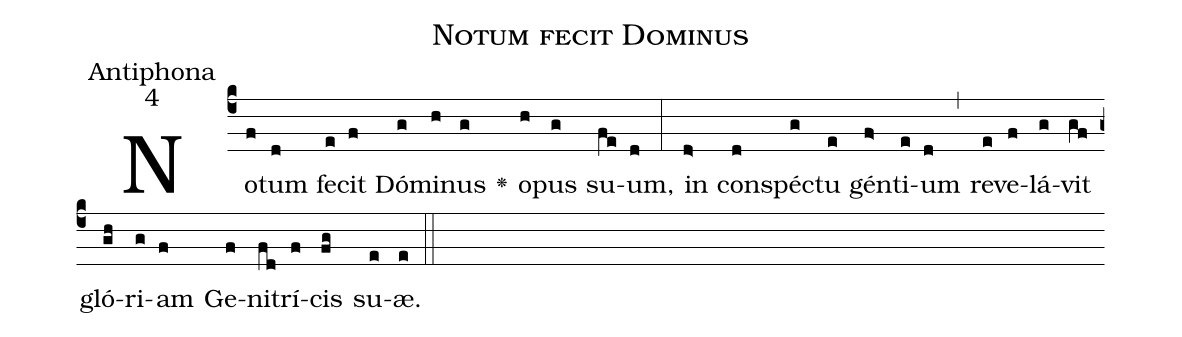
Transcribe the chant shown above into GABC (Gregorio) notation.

name:Notum fecit Dominus;
office-part:Antiphona;
mode:4;
%%
(c4)No(f)tum(d) fe(e)cit(f) Dó(g)mi(h)nus(g) <v>\greheightstar</v>() o(h)pus(g) su(fe)um,(d) (:) in(d>) con(d)spé(g)ctu(e) gén(f>)ti(e)um(d) (,) re(e)ve(f)lá(g)vit(gf) gló(gh)ri(g)am(f) Ge(f)ni(fd)trí(f)cis(fg) su(e)æ.(e) (::)
